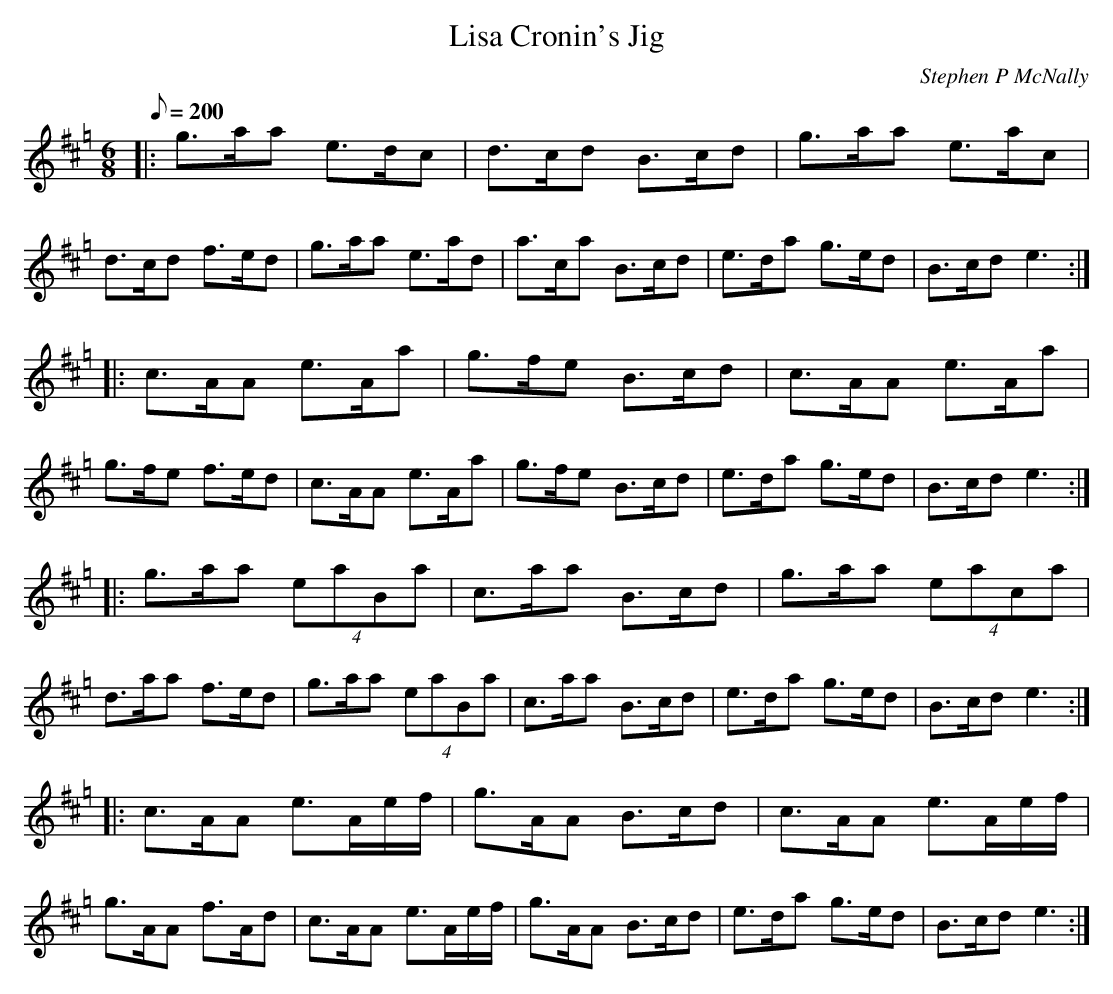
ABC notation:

X:1
T:Lisa Cronin's Jig
M:6/8
L:1/8
Q:200
C:Stephen P McNally
K:Hp
|:g>aa e>dc|d>cd B>cd|g>aa e>ac|d>cd f>ed|
g>aa e>ad|a>ca B>cd|e>da g>ed|B>cd e3:|!
|:c>AA e>Aa|g>fe B>cd|c>AA e>Aa|g>fe f>ed|
c>AA e>Aa|g>fe B>cd|e>da g>ed|B>cd e3:|!
|:g>aa (4eaBa|c>aa B>cd|g>aa (4eaca|d>aa f>ed|
g>aa (4eaBa|c>aa B>cd|e>da g>ed|B>cd e3:|!
|:c>AA e>Ae/2f/2|g>AA B>cd|c>AA e>Ae/2f/2|g>AA f>Ad|
c>AA e>Ae/2f/2|g>AA B>cd|e>da g>ed|B>cd e3:|!
